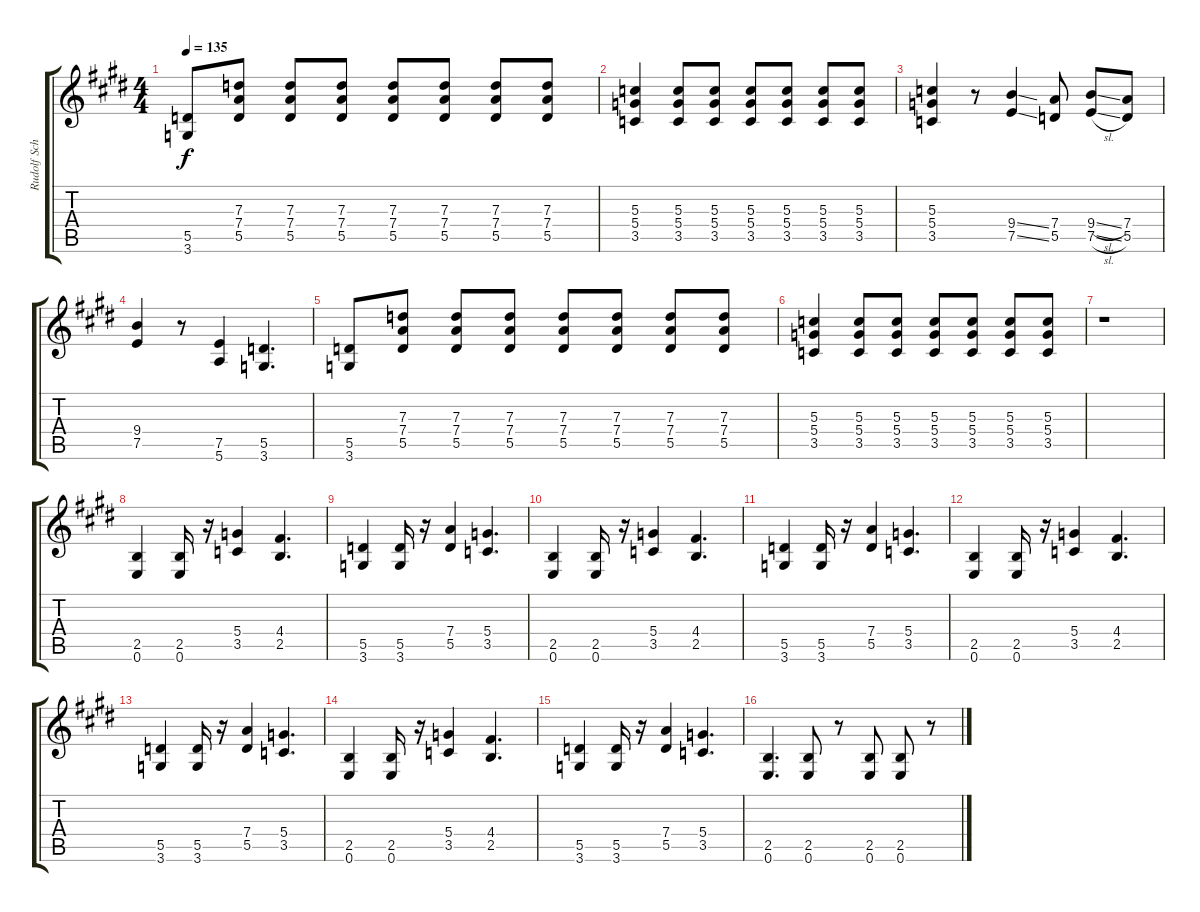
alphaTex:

\track ("Rudolf Schenker Guitar" "Rudolf Sch") {instrument distortionguitar}
\staff {score tabs}
\tuning (E4 B3 G3 D3 A2 E2) {hide}
\ts (4 4)
\tempo 135
\clef g2
\ks e
(5.5 3.6).8{dy f} (7.3 7.4 5.5).8 (7.3 7.4 5.5).8 (7.3 7.4 5.5).8 (7.3 7.4 5.5).8 (7.3 7.4 5.5).8 (7.3 7.4 5.5).8 (7.3 7.4 5.5).8 |
(5.3 5.4 3.5).4 (5.3 5.4 3.5).8 (5.3 5.4 3.5).8 (5.3 5.4 3.5).8 (5.3 5.4 3.5).8 (5.3 5.4 3.5).8 (5.3 5.4 3.5).8 |
(5.3 5.4 3.5).4 r.8 (9.4{ss} 7.5{ss}).4 (7.4 5.5).8 (9.4{sl} 7.5{sl}).8 (7.4 5.5).8 |
(9.4 7.5).4 r.8 (7.5 5.6).4 (5.5 3.6).4{d} |
(5.5 3.6).8 (7.3 7.4 5.5).8 (7.3 7.4 5.5).8 (7.3 7.4 5.5).8 (7.3 7.4 5.5).8 (7.3 7.4 5.5).8 (7.3 7.4 5.5).8 (7.3 7.4 5.5).8 |
(5.3 5.4 3.5).4 (5.3 5.4 3.5).8 (5.3 5.4 3.5).8 (5.3 5.4 3.5).8 (5.3 5.4 3.5).8 (5.3 5.4 3.5).8 (5.3 5.4 3.5).8 |
r.1 |
(2.5 0.6).4 (2.5 0.6).16 r.16 (5.4 3.5).4 (4.4 2.5).4{d} |
(5.5 3.6).4 (5.5 3.6).16 r.16 (7.4 5.5).4 (5.4 3.5).4{d} |
(2.5 0.6).4 (2.5 0.6).16 r.16 (5.4 3.5).4 (4.4 2.5).4{d} |
(5.5 3.6).4 (5.5 3.6).16 r.16 (7.4 5.5).4 (5.4 3.5).4{d} |
(2.5 0.6).4 (2.5 0.6).16 r.16 (5.4 3.5).4 (4.4 2.5).4{d} |
(5.5 3.6).4 (5.5 3.6).16 r.16 (7.4 5.5).4 (5.4 3.5).4{d} |
(2.5 0.6).4{volume 13 balance 8} (2.5 0.6).16 r.16 (5.4 3.5).4 (4.4 2.5).4{d} |
(5.5 3.6).4 (5.5 3.6).16 r.16 (7.4 5.5).4 (5.4 3.5).4{d} |
(2.5 0.6).4{d volume 11 balance 16} (2.5 0.6).8 r.8 (2.5 0.6).8 (2.5 0.6).8 r.8
